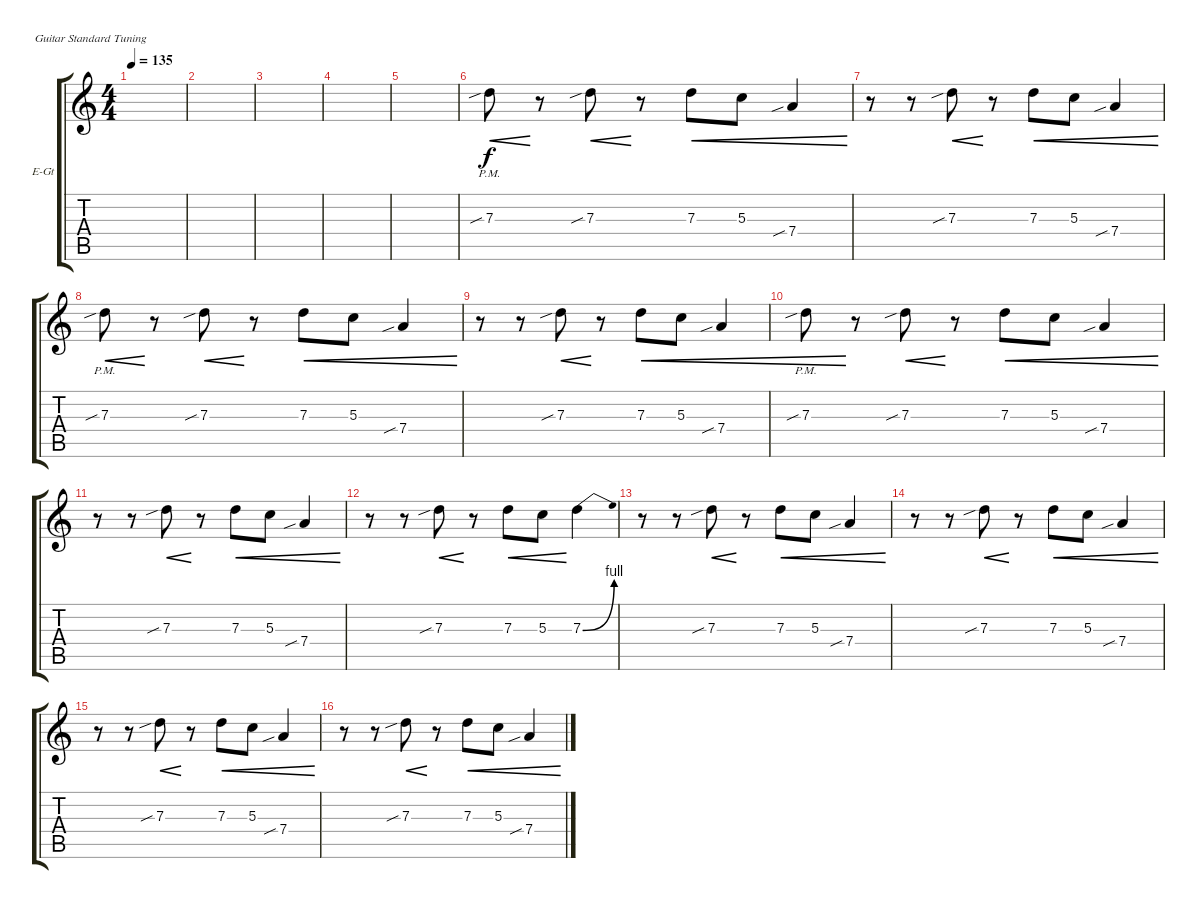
\defaultSystemsLayout 4
\bracketExtendMode groupsimilarinstruments
\firstSystemTrackNameOrientation horizontal
\otherSystemsTrackNameOrientation horizontal
\track ("Electric Guitar" "E-Gt") {instrument overdrivenguitar}
\staff {score tabs}
\tuning (E4 B3 G3 D3 A2 E2)
\ts (4 4)
\tempo 135
\clef g2
\scale
0.485477
\ks c
|
\scale
0.257261 |
\scale
0.257261 |
\scale
0.333333 |
\scale
0.333333 |
\scale
0.333333 7.3{sib pm}.8{cre} r.8 7.3{sib}.8{cre} r.8 7.3.8{cre} 5.3.8{cre} 7.4{sib}.4{cre} |
\scale
0.333333 r.8 r.8 7.3{sib}.8{cre} r.8 7.3.8{cre} 5.3.8{cre} 7.4{sib}.4{cre} |
\scale
0.333333 7.3{sib pm}.8{cre} r.8 7.3{sib}.8{cre} r.8 7.3.8{cre} 5.3.8{cre} 7.4{sib}.4{cre} |
\scale
0.333333 r.8 r.8 7.3{sib}.8{cre} r.8 7.3.8{cre} 5.3.8{cre} 7.4{sib}.4{cre} |
7.3{sib pm}.8{cre} r.8 7.3{sib}.8{cre} r.8 7.3.8{cre} 5.3.8{cre} 7.4{sib}.4{cre} |
r.8 r.8 7.3{sib}.8{cre} r.8 7.3.8{cre} 5.3.8{cre} 7.4{sib}.4{cre} |
r.8 r.8 7.3{sib}.8{cre} r.8 7.3.8{cre} 5.3.8{cre} 7.3{be (bend 0 0 15 4)}.4 |
r.8 r.8 7.3{sib}.8{cre} r.8 7.3.8{cre} 5.3.8{cre} 7.4{sib}.4{cre} |
r.8 r.8 7.3{sib}.8{cre} r.8 7.3.8{cre} 5.3.8{cre} 7.4{sib}.4{cre} |
r.8 r.8 7.3{sib}.8{cre} r.8 7.3.8{cre} 5.3.8{cre} 7.4{sib}.4{cre} |
r.8 r.8 7.3{sib}.8{cre} r.8 7.3.8{cre} 5.3.8{cre} 7.4{sib}.4{cre}
